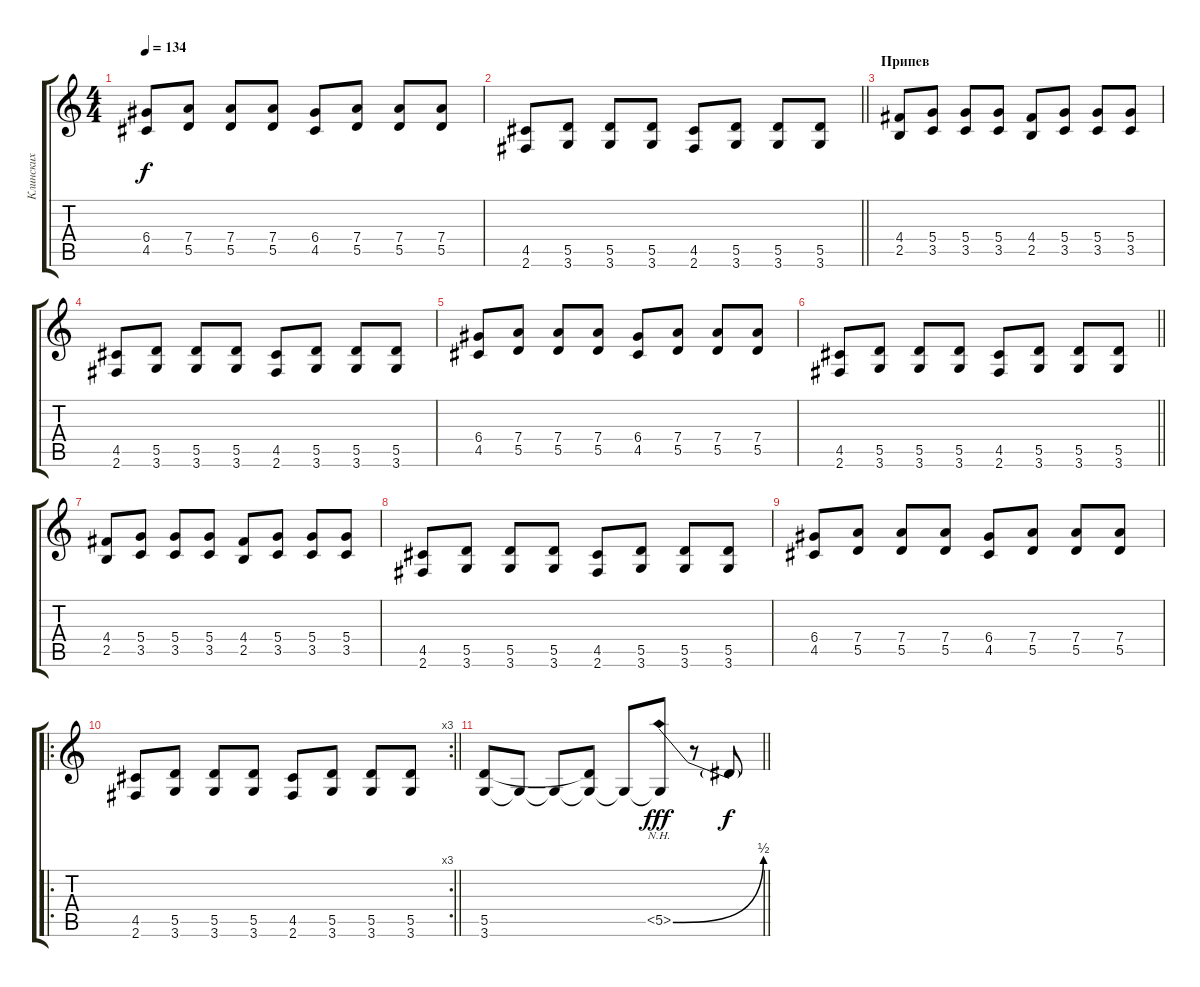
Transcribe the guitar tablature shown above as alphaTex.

\track ("Клинских" "Клинских") {instrument distortionguitar}
\staff {score tabs}
\tuning (E4 B3 G3 D3 A2 E2) {hide}
\ts (4 4)
\tempo 134
\clef g2
\ks c
(6.4 4.5).8{dy f} (7.4 5.5).8 (7.4 5.5).8 (7.4 5.5).8 (6.4 4.5).8 (7.4 5.5).8 (7.4 5.5).8 (7.4 5.5).8 |
\barLineRight lightlight
(4.5 2.6).8 (5.5 3.6).8 (5.5 3.6).8 (5.5 3.6).8 (4.5 2.6).8 (5.5 3.6).8 (5.5 3.6).8 (5.5 3.6).8 |
\section ("" "Припев")
(4.4 2.5).8 (5.4 3.5).8 (5.4 3.5).8 (5.4 3.5).8 (4.4 2.5).8 (5.4 3.5).8 (5.4 3.5).8 (5.4 3.5).8 |
(4.5 2.6).8 (5.5 3.6).8 (5.5 3.6).8 (5.5 3.6).8 (4.5 2.6).8 (5.5 3.6).8 (5.5 3.6).8 (5.5 3.6).8 |
(6.4 4.5).8 (7.4 5.5).8 (7.4 5.5).8 (7.4 5.5).8 (6.4 4.5).8 (7.4 5.5).8 (7.4 5.5).8 (7.4 5.5).8 |
\barLineRight lightlight
(4.5 2.6).8 (5.5 3.6).8 (5.5 3.6).8 (5.5 3.6).8 (4.5 2.6).8 (5.5 3.6).8 (5.5 3.6).8 (5.5 3.6).8 |
(4.4 2.5).8 (5.4 3.5).8 (5.4 3.5).8 (5.4 3.5).8 (4.4 2.5).8 (5.4 3.5).8 (5.4 3.5).8 (5.4 3.5).8 |
(4.5 2.6).8 (5.5 3.6).8 (5.5 3.6).8 (5.5 3.6).8 (4.5 2.6).8 (5.5 3.6).8 (5.5 3.6).8 (5.5 3.6).8 |
(6.4 4.5).8 (7.4 5.5).8 (7.4 5.5).8 (7.4 5.5).8 (6.4 4.5).8 (7.4 5.5).8 (7.4 5.5).8 (7.4 5.5).8 |
\ro
\rc 3
\barLineRight lightlight
(4.5 2.6).8 (5.5 3.6).8 (5.5 3.6).8 (5.5 3.6).8 (4.5 2.6).8 (5.5 3.6).8 (5.5 3.6).8 (5.5 3.6).8 |
\barLineRight lightlight
(5.5 3.6).8 3.6{t}.8 3.6{t}.8 (5.5{t} 3.6{t}).8 3.6{t}.8 (5.5{be (bend 0 0 60 2) nh} 3.6{t}).8{dy fff} r.8 5.5{t}.8{dy f}
